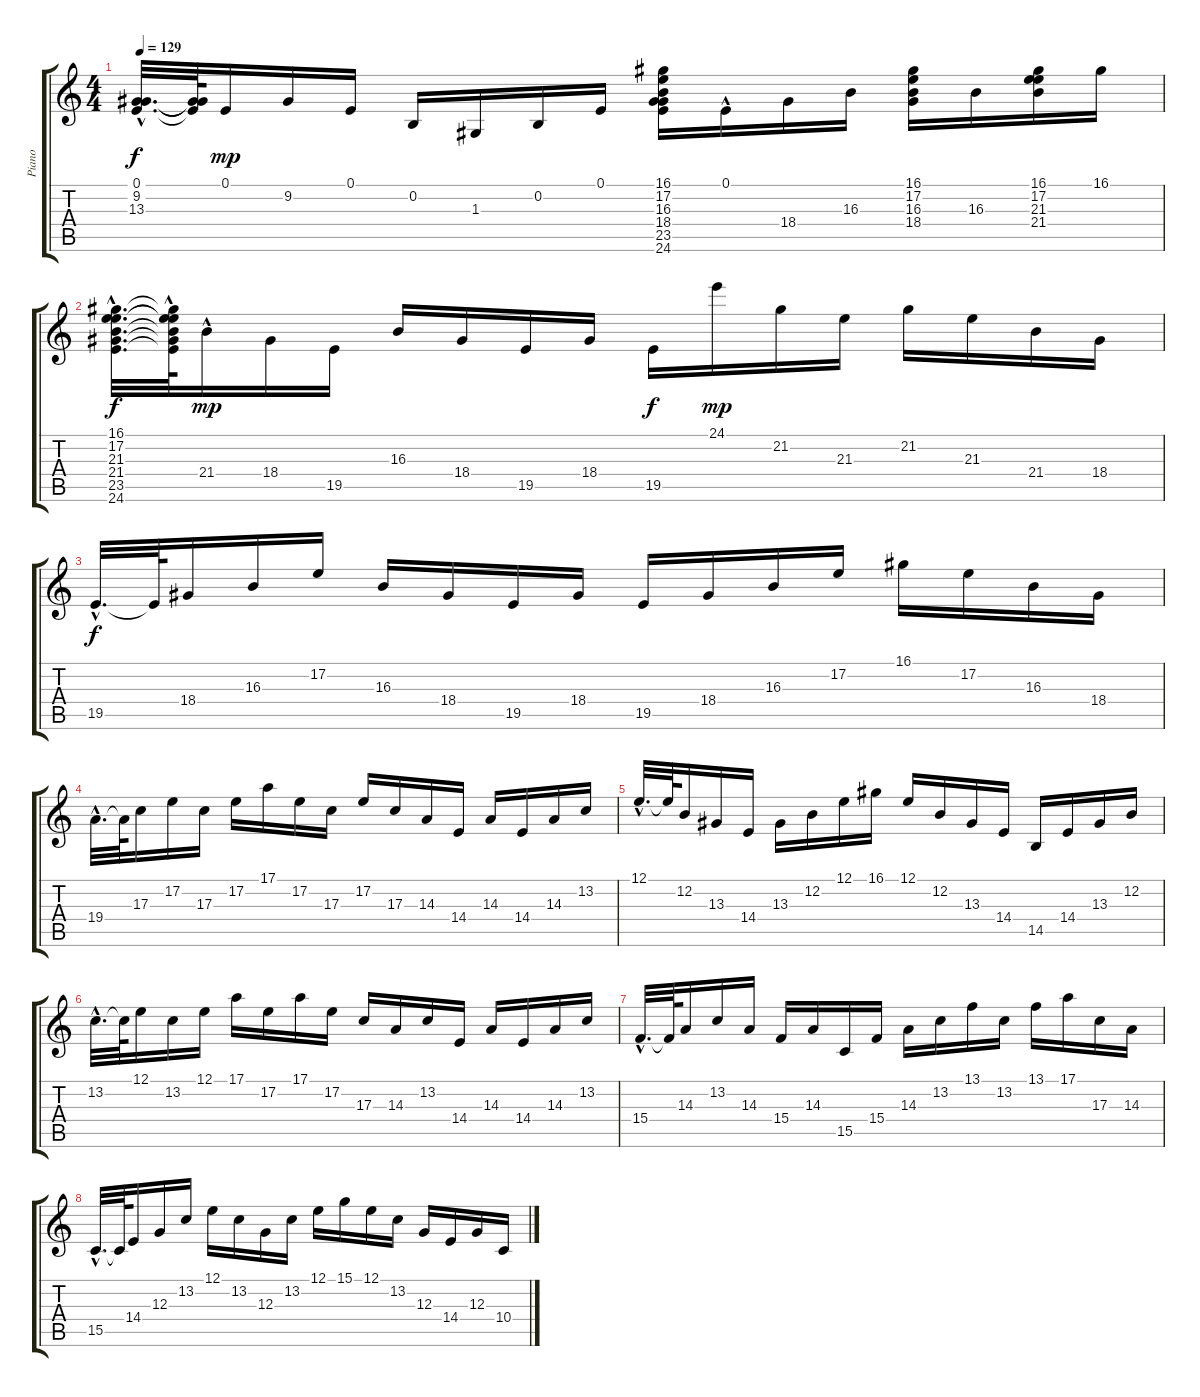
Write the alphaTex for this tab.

\track ("Piano" "Piano") {instrument acousticgrandpiano}
\staff {score tabs}
\tuning (E4 B3 G3 D3 A2 E2) {hide}
\ts (4 4)
\tempo 129
\clef g2
\ks c
(0.1{hac} 9.2{hac} 13.3{hac}).32{d dy f} (0.1{t} 9.2{t} 13.3{t}).64 0.1.16{dy mp} 9.2.16 0.1.16 0.2.16 1.3.16 0.2.16 0.1.16 (16.1 17.2 16.3 18.4 23.5 24.6).16 0.1{hac}.16 18.4.16 16.3.16 (16.1 17.2 16.3 18.4).16 16.3.16 (16.1 17.2 21.3 21.4).16 16.1.16 |
(16.1{hac} 17.2{hac} 21.3{hac} 21.4{hac} 23.5{hac} 24.6{hac}).32{d dy f} (16.1{hac t} 17.2{hac t} 21.3{hac t} 21.4{t} 23.5{t} 24.6{t}).64 21.4{hac}.16{dy mp} 18.4.16 19.5.16 16.3.16 18.4.16 19.5.16 18.4.16 19.5.16{dy f} 24.1.16{dy mp} 21.2.16 21.3.16 21.2.16 21.3.16 21.4.16 18.4.16 |
19.5{hac}.32{d dy f} 19.5{t}.64 18.4.16 16.3.16 17.2.16 16.3.16 18.4.16 19.5.16 18.4.16 19.5.16 18.4.16 16.3.16 17.2.16 16.1.16 17.2.16 16.3.16 18.4.16 |
19.4{hac}.32{d} 19.4{t}.64 17.3.16 17.2.16 17.3.16 17.2.16 17.1.16 17.2.16 17.3.16 17.2.16 17.3.16 14.3.16 14.4.16 14.3.16 14.4.16 14.3.16 13.2.16 |
12.1{hac}.32{d} 12.1{t}.64 12.2.16 13.3.16 14.4.16 13.3.16 12.2.16 12.1.16 16.1.16 12.1.16 12.2.16 13.3.16 14.4.16 14.5.16 14.4.16 13.3.16 12.2.16 |
13.2{hac}.32{d} 13.2{t}.64 12.1.16 13.2.16 12.1.16 17.1.16 17.2.16 17.1.16 17.2.16 17.3.16 14.3.16 13.2.16 14.4.16 14.3.16 14.4.16 14.3.16 13.2.16 |
15.4{hac}.32{d} 15.4{t}.64 14.3.16 13.2.16 14.3.16 15.4.16 14.3.16 15.5.16 15.4.16 14.3.16 13.2.16 13.1.16 13.2.16 13.1.16 17.1.16 17.3.16 14.3.16 |
15.5{hac}.32{d} 15.5{t}.64 14.4.16 12.3.16 13.2.16 12.1.16 13.2.16 12.3.16 13.2.16 12.1.16 15.1.16 12.1.16 13.2.16 12.3.16 14.4.16 12.3.16 10.4.16
